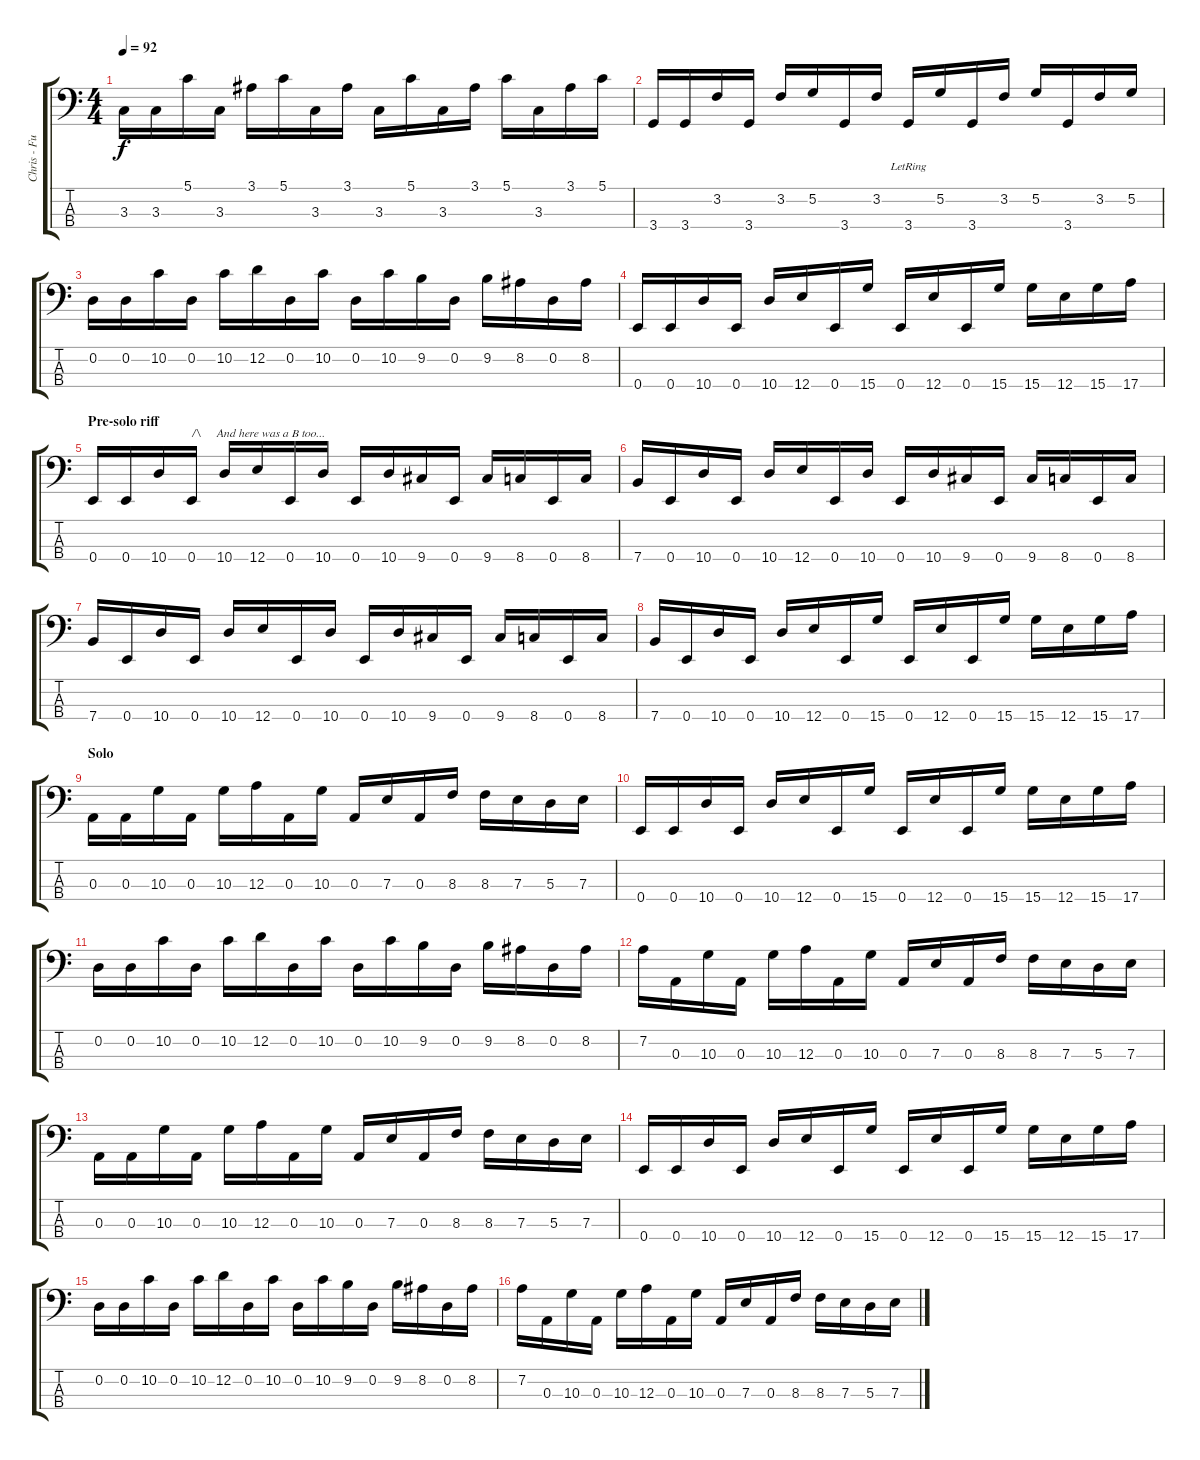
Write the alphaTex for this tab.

\track ("Chris - Fuzz Bass 3" "Chris - Fu") {instrument electricbasspick}
\staff {score tabs}
\tuning (G2 D2 A1 E1) {hide}
\ts (4 4)
\tempo 92
\clef f4
\ks c
3.3.16{dy f} 3.3.16 5.1.16 3.3.16 3.1.16 5.1.16 3.3.16 3.1.16 3.3.16 5.1.16 3.3.16 3.1.16 5.1.16 3.3.16 3.1.16 5.1.16 |
3.4.16 3.4.16 3.2.16 3.4.16 3.2.16 5.2.16 3.4.16 3.2.16 3.4{lr}.16 5.2.16 3.4.16 3.2.16 5.2.16 3.4.16 3.2.16 5.2.16 |
0.2.16 0.2.16 10.2.16 0.2.16 10.2.16 12.2.16 0.2.16 10.2.16 0.2.16 10.2.16 9.2.16 0.2.16 9.2.16 8.2.16 0.2.16 8.2.16 |
0.4.16 0.4.16 10.4.16 0.4.16 10.4.16 12.4.16 0.4.16 15.4.16 0.4.16 12.4.16 0.4.16 15.4.16 15.4.16 12.4.16 15.4.16 17.4.16 |
\section ("" "Pre-solo riff")
0.4.16 0.4.16 10.4.16 0.4.16{txt "/\\     And here was a B too..."} 10.4.16 12.4.16 0.4.16 10.4.16 0.4.16 10.4.16 9.4.16 0.4.16 9.4.16 8.4.16 0.4.16 8.4.16 |
7.4.16 0.4.16 10.4.16 0.4.16 10.4.16 12.4.16 0.4.16 10.4.16 0.4.16 10.4.16 9.4.16 0.4.16 9.4.16 8.4.16 0.4.16 8.4.16 |
7.4.16 0.4.16 10.4.16 0.4.16 10.4.16 12.4.16 0.4.16 10.4.16 0.4.16 10.4.16 9.4.16 0.4.16 9.4.16 8.4.16 0.4.16 8.4.16 |
7.4.16 0.4.16 10.4.16 0.4.16 10.4.16 12.4.16 0.4.16 15.4.16 0.4.16 12.4.16 0.4.16 15.4.16 15.4.16 12.4.16 15.4.16 17.4.16 |
\section ("" "Solo")
0.3.16 0.3.16 10.3.16 0.3.16 10.3.16 12.3.16 0.3.16 10.3.16 0.3.16 7.3.16 0.3.16 8.3.16 8.3.16 7.3.16 5.3.16 7.3.16 |
0.4.16 0.4.16 10.4.16 0.4.16 10.4.16 12.4.16 0.4.16 15.4.16 0.4.16 12.4.16 0.4.16 15.4.16 15.4.16 12.4.16 15.4.16 17.4.16 |
0.2.16 0.2.16 10.2.16 0.2.16 10.2.16 12.2.16 0.2.16 10.2.16 0.2.16 10.2.16 9.2.16 0.2.16 9.2.16 8.2.16 0.2.16 8.2.16 |
7.2.16 0.3.16 10.3.16 0.3.16 10.3.16 12.3.16 0.3.16 10.3.16 0.3.16 7.3.16 0.3.16 8.3.16 8.3.16 7.3.16 5.3.16 7.3.16 |
0.3.16 0.3.16 10.3.16 0.3.16 10.3.16 12.3.16 0.3.16 10.3.16 0.3.16 7.3.16 0.3.16 8.3.16 8.3.16 7.3.16 5.3.16 7.3.16 |
0.4.16 0.4.16 10.4.16 0.4.16 10.4.16 12.4.16 0.4.16 15.4.16 0.4.16 12.4.16 0.4.16 15.4.16 15.4.16 12.4.16 15.4.16 17.4.16 |
0.2.16 0.2.16 10.2.16 0.2.16 10.2.16 12.2.16 0.2.16 10.2.16 0.2.16 10.2.16 9.2.16 0.2.16 9.2.16 8.2.16 0.2.16 8.2.16 |
7.2.16 0.3.16 10.3.16 0.3.16 10.3.16 12.3.16 0.3.16 10.3.16 0.3.16 7.3.16 0.3.16 8.3.16 8.3.16 7.3.16 5.3.16 7.3.16
